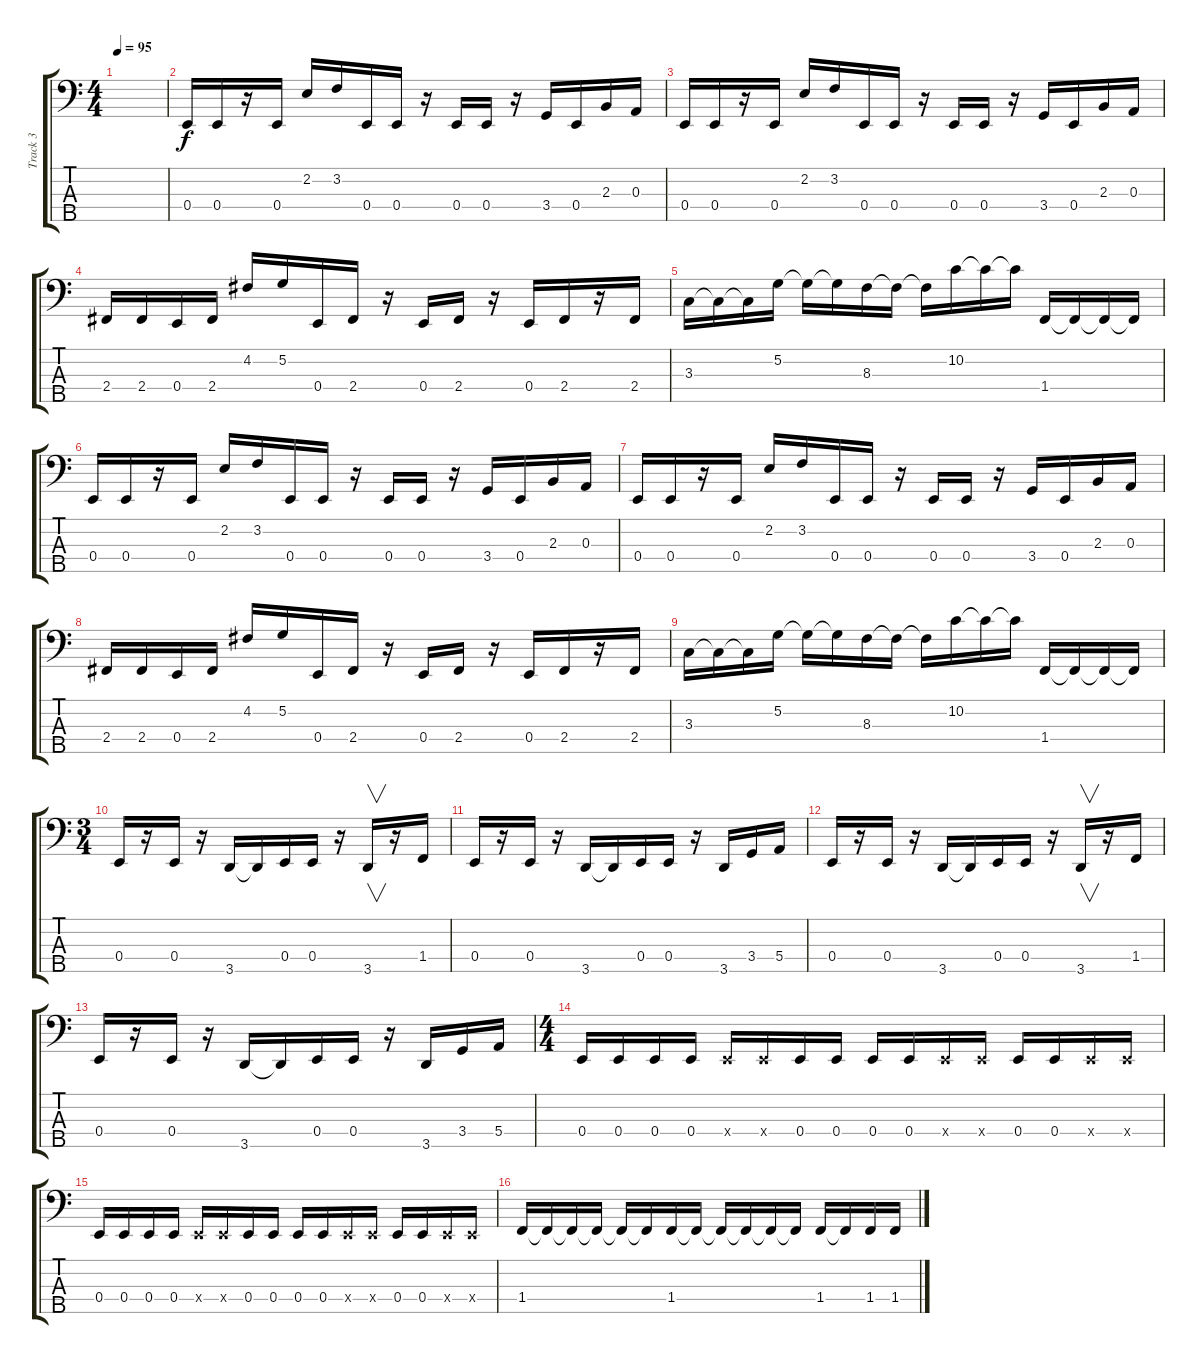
\track ("Track 3" "Track 3") {instrument electricbassfinger}
\staff {score tabs}
\tuning (G2 D2 A1 E1 B0) {hide}
\ts (4 4)
\tempo 95
\clef f4
\ks c
|
0.4.16 0.4.16 r.16 0.4.16 2.2.16 3.2.16 0.4.16 0.4.16 r.16 0.4.16 0.4.16 r.16 3.4.16 0.4.16 2.3.16 0.3.16 |
0.4.16 0.4.16 r.16 0.4.16 2.2.16 3.2.16 0.4.16 0.4.16 r.16 0.4.16 0.4.16 r.16 3.4.16 0.4.16 2.3.16 0.3.16 |
2.4.16 2.4.16 0.4.16 2.4.16 4.2.16 5.2.16 0.4.16 2.4.16 r.16 0.4.16 2.4.16 r.16 0.4.16 2.4.16 r.16 2.4.16 |
3.3.16 3.3{t}.16 3.3{t}.16 5.2.16 5.2{t}.16 5.2{t}.16 8.3.16 8.3{t}.16 8.3{t}.16 10.2.16 10.2{t}.16 10.2{t}.16 1.4.16 1.4{t}.16 1.4{t}.16 1.4{t}.16 |
0.4.16 0.4.16 r.16 0.4.16 2.2.16 3.2.16 0.4.16 0.4.16 r.16 0.4.16 0.4.16 r.16 3.4.16 0.4.16 2.3.16 0.3.16 |
0.4.16 0.4.16 r.16 0.4.16 2.2.16 3.2.16 0.4.16 0.4.16 r.16 0.4.16 0.4.16 r.16 3.4.16 0.4.16 2.3.16 0.3.16 |
2.4.16 2.4.16 0.4.16 2.4.16 4.2.16 5.2.16 0.4.16 2.4.16 r.16 0.4.16 2.4.16 r.16 0.4.16 2.4.16 r.16 2.4.16 |
3.3.16 3.3{t}.16 3.3{t}.16 5.2.16 5.2{t}.16 5.2{t}.16 8.3.16 8.3{t}.16 8.3{t}.16 10.2.16 10.2{t}.16 10.2{t}.16 1.4.16 1.4{t}.16 1.4{t}.16 1.4{t}.16 |
\ts (3 4)
0.4.16 r.16 0.4.16 r.16 3.5.16 3.5{t}.16 0.4.16 0.4.16 r.16 3.5.16{v} r.16 1.4.16 |
0.4.16 r.16 0.4.16 r.16 3.5.16 3.5{t}.16 0.4.16 0.4.16 r.16 3.5.16 3.4.16 5.4.16 |
0.4.16 r.16 0.4.16 r.16 3.5.16 3.5{t}.16 0.4.16 0.4.16 r.16 3.5.16{v} r.16 1.4.16 |
0.4.16 r.16 0.4.16 r.16 3.5.16 3.5{t}.16 0.4.16 0.4.16 r.16 3.5.16 3.4.16 5.4.16 |
\ts (4 4)
0.4.16 0.4.16 0.4.16 0.4.16 0.4{x}.16 0.4{x}.16 0.4.16 0.4.16 0.4.16 0.4.16 0.4{x}.16 0.4{x}.16 0.4.16 0.4.16 0.4{x}.16 0.4{x}.16 |
0.4.16 0.4.16 0.4.16 0.4.16 0.4{x}.16 0.4{x}.16 0.4.16 0.4.16 0.4.16 0.4.16 0.4{x}.16 0.4{x}.16 0.4.16 0.4.16 0.4{x}.16 0.4{x}.16 |
1.4.16 1.4{t}.16 1.4{t}.16 1.4{t}.16 1.4{t}.16 1.4{t}.16 1.4.16 1.4{t}.16 1.4{t}.16 1.4{t}.16 1.4{t}.16 1.4{t}.16 1.4.16 1.4{t}.16 1.4.16 1.4.16
